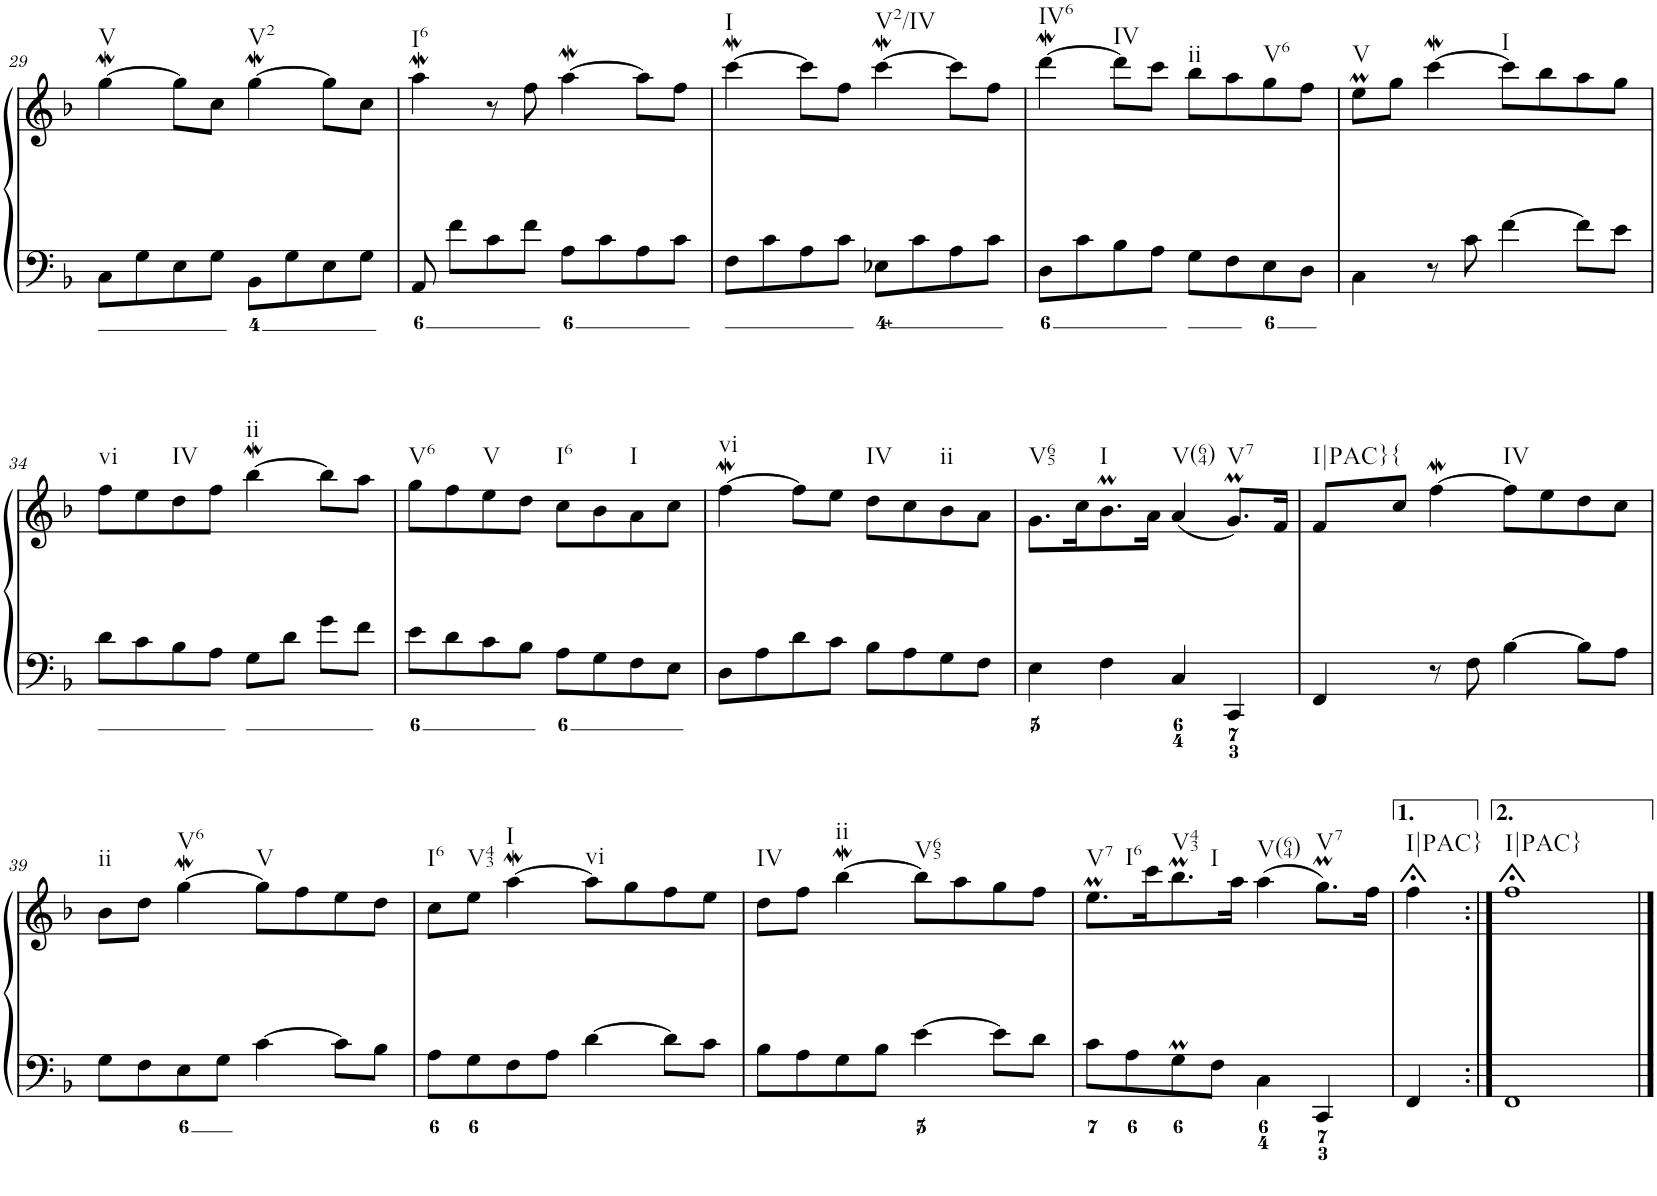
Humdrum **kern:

**kern	**kern
*part1	*part1
*staff2	*staff1
*I"Piano	*
*I'Pno.	*
!!LO:PB:g=z
*clefF4	*clefG2
*k[b-]	*k[b-]
*M2/2	*M2/2
*met(c|)	*met(c|)
=29	=29
!	!LO:TX:b:t=V
8C\L	[4ggW\
8G\	.
8E\	8gg\L]
8G\J	8cc\J
!	!LO:TX:b:t=V2
8BB-\L	[4ggW\
8G\	.
8E\	8gg\L]
8G\J	8cc\J
=30	=30
!	!LO:TX:b:t=I6
8AA/	4aaW\
8f\L	.
8c\	8r
8f\J	8ff\
8A\L	[4aaW\
8c\	.
8A\	8aa\L]
8c\J	8ff\J
=31	=31
!	!LO:TX:b:t=I
8F\L	[4cccW\
8c\	.
8A\	8ccc\L]
8c\J	8ff\J
!	!LO:TX:b:t=V2/IV
8E-X\L	[4cccW\
8c\	.
8A\	8ccc\L]
8c\J	8ff\J
=32	=32
!	!LO:TX:b:t=IV6
8D\L	[4dddW\
8c\	.
!	!LO:TX:b:t=IV
8B-\	8ddd\L]
8A\J	8ccc\J
!	!LO:TX:b:t=ii
8G\L	8bb-\L
8F\	8aa\
!	!LO:TX:b:t=V6
8E\	8gg\
8D\J	8ff\J
=33	=33
!	!LO:TX:b:t=V
4C\	8eem\L
.	8gg\J
8r	[4cccW\
8c\	.
!	!LO:TX:b:t=I
[4f\	8ccc\L]
.	8bb-\
8f\L]	8aa\
8e\J	8gg\J
!!LO:LB:g=z
=34	=34
!	!LO:TX:b:t=vi
8d\L	8ff\L
8c\	8ee\
!	!LO:TX:b:t=IV
8B-\	8dd\
8A\J	8ff\J
!	!LO:TX:b:t=ii
8G\L	[4bb-w\
8d\J	.
8g\L	8bb-\L]
8f\J	8aa\J
=35	=35
!	!LO:TX:b:t=V6
8e\L	8gg\L
8d\	8ff\
!	!LO:TX:b:t=V
8c\	8ee\
8B-\J	8dd\J
!	!LO:TX:b:t=I6
8A\L	8cc\L
8G\	8b-\
!	!LO:TX:b:t=I
8F\	8a\
8E\J	8cc\J
=36	=36
!	!LO:TX:b:t=vi
8D\L	[4ffw\
8A\	.
8d\	8ff\L]
8c\J	8ee\J
!	!LO:TX:b:t=IV
8B-\L	8dd\L
8A\	8cc\
!	!LO:TX:b:t=ii
8G\	8b-\
8F\J	8a\J
=37	=37
!	!LO:TX:b:t=V65
4E\	8.g\L
.	16cc\K
!	!LO:TX:b:t=I
4F\	8.b-M\
.	16a\Jk
!	!LO:TX:b:t=V(64)
4C/	(4a/
!	!LO:TX:b:t=V7
4CC/	8.gM/L)
.	16f/Jk
=38	=38
!	!LO:TX:b:t=I|PAC}
4FF/	8f/L
!	!LO:TX:b:t={
.	8cc/J
8r	[4ffw\
8F\	.
!	!LO:TX:b:t=IV
[4B-\	8ff\L]
.	8ee\
8B-\L]	8dd\
8A\J	8cc\J
!!LO:LB:g=z
=39	=39
!	!LO:TX:b:t=ii
8G\L	8b-\L
8F\	8dd\J
!	!LO:TX:b:t=V6
8E\	[4ggW\
8G\J	.
!	!LO:TX:b:t=V
[4c\	8gg\L]
.	8ff\
8c\L]	8ee\
8B-\J	8dd\J
=40	=40
!	!LO:TX:b:t=I6
8A\L	8cc\L
!	!LO:TX:b:t=V43
8G\	8ee\J
!	!LO:TX:b:t=I
8F\	[4aaW\
8A\J	.
!	!LO:TX:b:t=vi
[4d\	8aa\L]
.	8gg\
8d\L]	8ff\
8c\J	8ee\J
=41	=41
!	!LO:TX:b:t=IV
8B-\L	8dd\L
8A\	8ff\J
!	!LO:TX:b:t=ii
8G\	[4bb-w\
8B-\J	.
!	!LO:TX:b:t=V65
[4e\	8bb-\L]
.	8aa\
8e\L]	8gg\
8d\J	8ff\J
=42	=42
!	!LO:TX:b:t=V7
!	!LO:TX:b:t=I6
8c\L	8.eem\L
8A\	.
.	16ccc\K
!	!LO:TX:b:t=V43
!	!LO:TX:b:t=I
8GM\	8.bb-M\
8F\J	.
.	16aa\Jk
!	!LO:TX:b:t=V(64)
4C\	(4aa\
!	!LO:TX:b:t=V7
4CC/	8.ggM\L)
.	16ff\Jk
=43	=43
!	!LO:TX:b:t=I|PAC}
4FF/	4ff;<\
=43X2:|!	=43X2:|!
!	!LO:TX:b:t=I|PAC}
1FF	1ff;<
==	==
*-	*-
